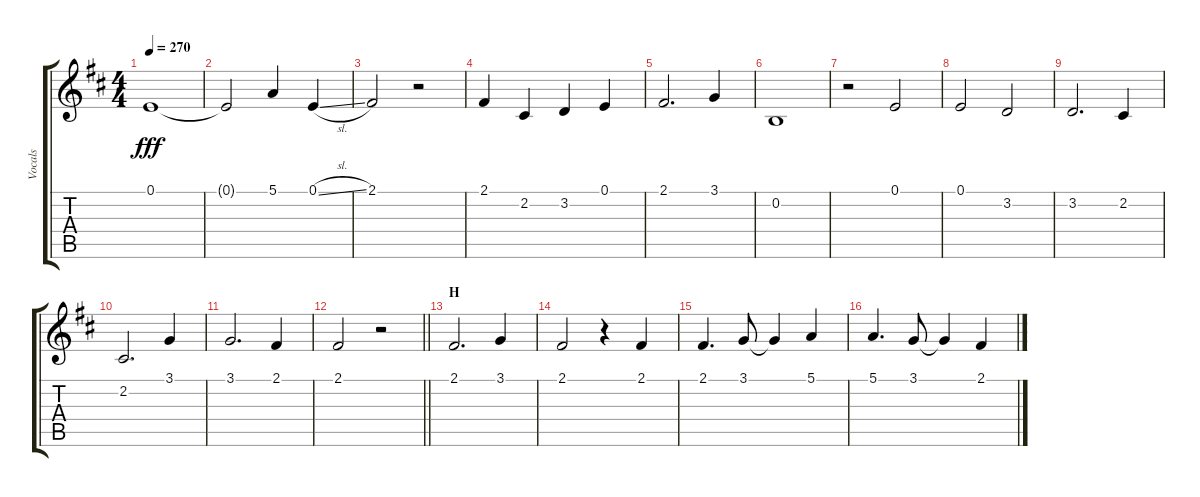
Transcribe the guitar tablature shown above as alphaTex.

\track ("Vocals" "Vocals") {instrument voiceoohs}
\staff {score tabs}
\tuning (E4 B3 G3 D3 A2 E2) {hide}
\ts (4 4)
\tempo 270
\clef g2
\ks d
0.1.1{dy fff} |
0.1{t}.2 5.1.4 0.1{sl}.4 |
2.1.2 r.2 |
2.1.4 2.2.4 3.2.4 0.1.4 |
2.1.2{d} 3.1.4 |
0.2.1 |
r.2 0.1.2 |
0.1.2 3.2.2 |
3.2.2{d} 2.2.4 |
2.2.2{d} 3.1.4 |
3.1.2{d} 2.1.4 |
\barLineRight lightlight
2.1.2 r.2 |
\section ("" "H")
2.1.2{d} 3.1.4 |
2.1.2 r.4 2.1.4 |
2.1.4{d} 3.1.8 3.1{t}.4 5.1.4 |
5.1.4{d} 3.1.8 3.1{t}.4 2.1.4
